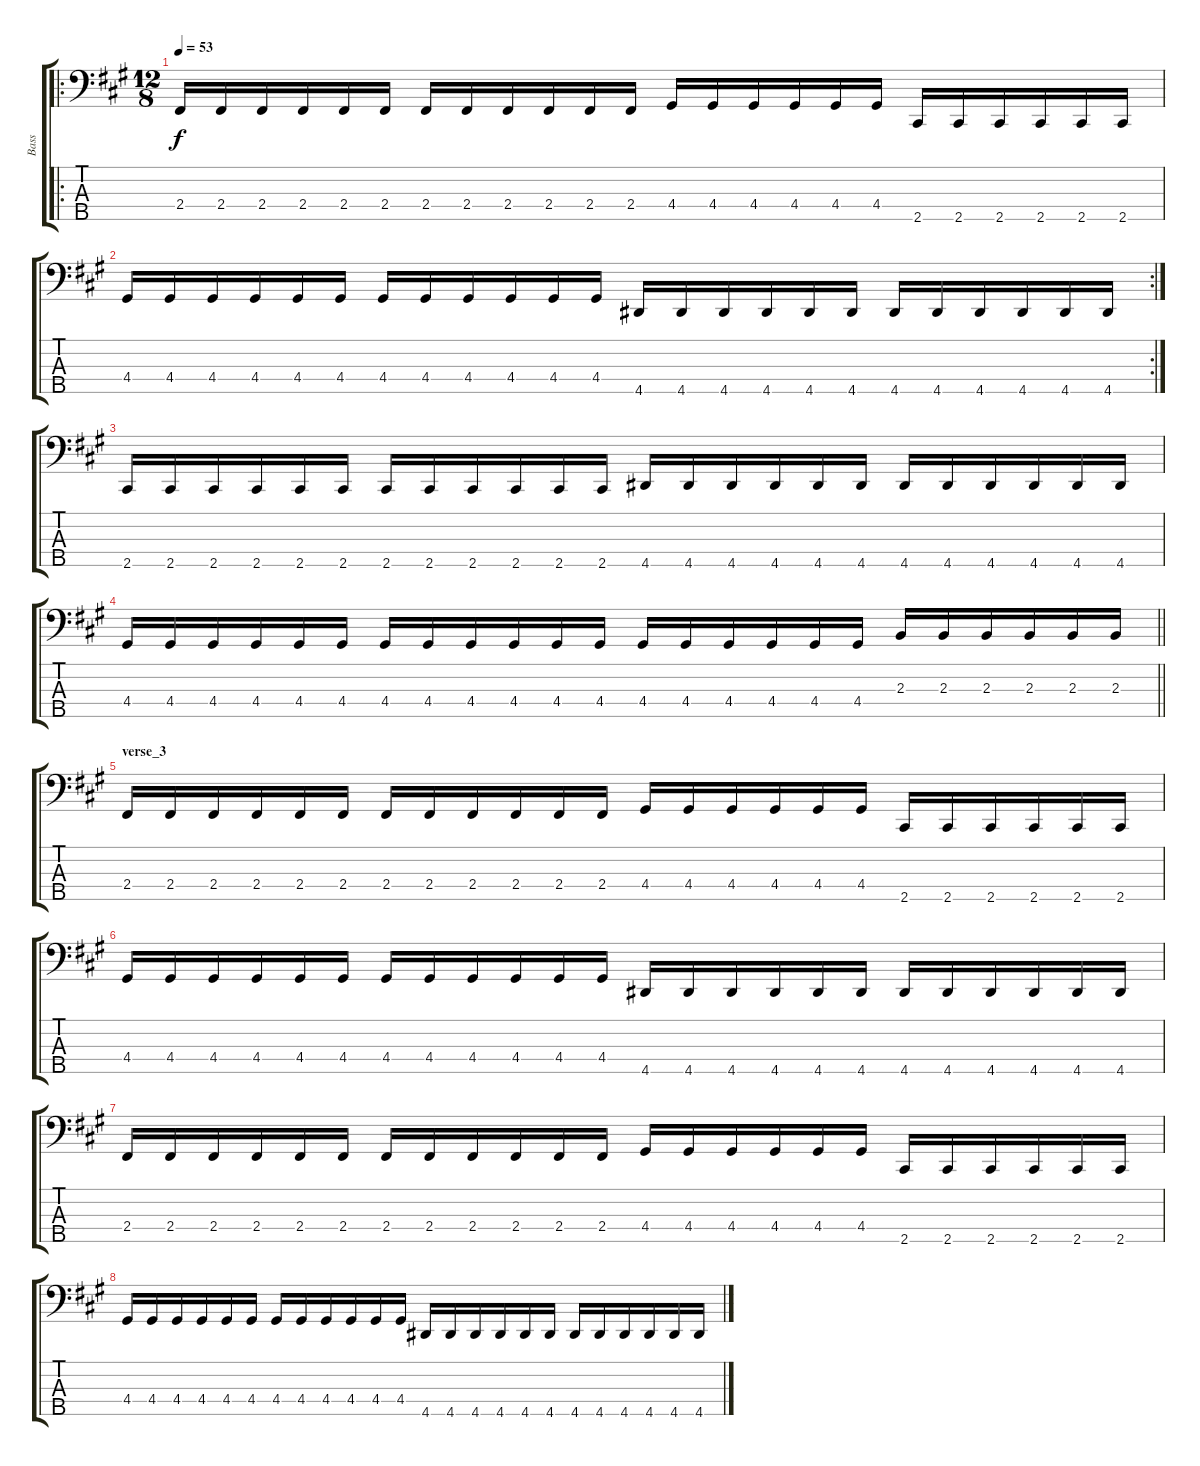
\track ("Bass" "Bass") {instrument electricbassfinger}
\staff {score tabs}
\tuning (G2 D2 A1 E1 B0) {hide}
\ro
\ts (12 8)
\tempo 53
\clef f4
\ks f#minor
2.4.16{dy f} 2.4.16 2.4.16 2.4.16 2.4.16 2.4.16 2.4.16 2.4.16 2.4.16 2.4.16 2.4.16 2.4.16 4.4.16 4.4.16 4.4.16 4.4.16 4.4.16 4.4.16 2.5.16 2.5.16 2.5.16 2.5.16 2.5.16 2.5.16 |
\rc 2
4.4.16 4.4.16 4.4.16 4.4.16 4.4.16 4.4.16 4.4.16 4.4.16 4.4.16 4.4.16 4.4.16 4.4.16 4.5.16 4.5.16 4.5.16 4.5.16 4.5.16 4.5.16 4.5.16 4.5.16 4.5.16 4.5.16 4.5.16 4.5.16 |
2.5.16 2.5.16 2.5.16 2.5.16 2.5.16 2.5.16 2.5.16 2.5.16 2.5.16 2.5.16 2.5.16 2.5.16 4.5.16 4.5.16 4.5.16 4.5.16 4.5.16 4.5.16 4.5.16 4.5.16 4.5.16 4.5.16 4.5.16 4.5.16 |
\barLineRight lightlight
4.4.16 4.4.16 4.4.16 4.4.16 4.4.16 4.4.16 4.4.16 4.4.16 4.4.16 4.4.16 4.4.16 4.4.16 4.4.16 4.4.16 4.4.16 4.4.16 4.4.16 4.4.16 2.3.16 2.3.16 2.3.16 2.3.16 2.3.16 2.3.16 |
\section ("" "verse_3")
2.4.16 2.4.16 2.4.16 2.4.16 2.4.16 2.4.16 2.4.16 2.4.16 2.4.16 2.4.16 2.4.16 2.4.16 4.4.16 4.4.16 4.4.16 4.4.16 4.4.16 4.4.16 2.5.16 2.5.16 2.5.16 2.5.16 2.5.16 2.5.16 |
4.4.16 4.4.16 4.4.16 4.4.16 4.4.16 4.4.16 4.4.16 4.4.16 4.4.16 4.4.16 4.4.16 4.4.16 4.5.16 4.5.16 4.5.16 4.5.16 4.5.16 4.5.16 4.5.16 4.5.16 4.5.16 4.5.16 4.5.16 4.5.16 |
2.4.16 2.4.16 2.4.16 2.4.16 2.4.16 2.4.16 2.4.16 2.4.16 2.4.16 2.4.16 2.4.16 2.4.16 4.4.16 4.4.16 4.4.16 4.4.16 4.4.16 4.4.16 2.5.16 2.5.16 2.5.16 2.5.16 2.5.16 2.5.16 |
4.4.16 4.4.16 4.4.16 4.4.16 4.4.16 4.4.16 4.4.16 4.4.16 4.4.16 4.4.16 4.4.16 4.4.16 4.5.16 4.5.16 4.5.16 4.5.16 4.5.16 4.5.16 4.5.16 4.5.16 4.5.16 4.5.16 4.5.16 4.5.16
